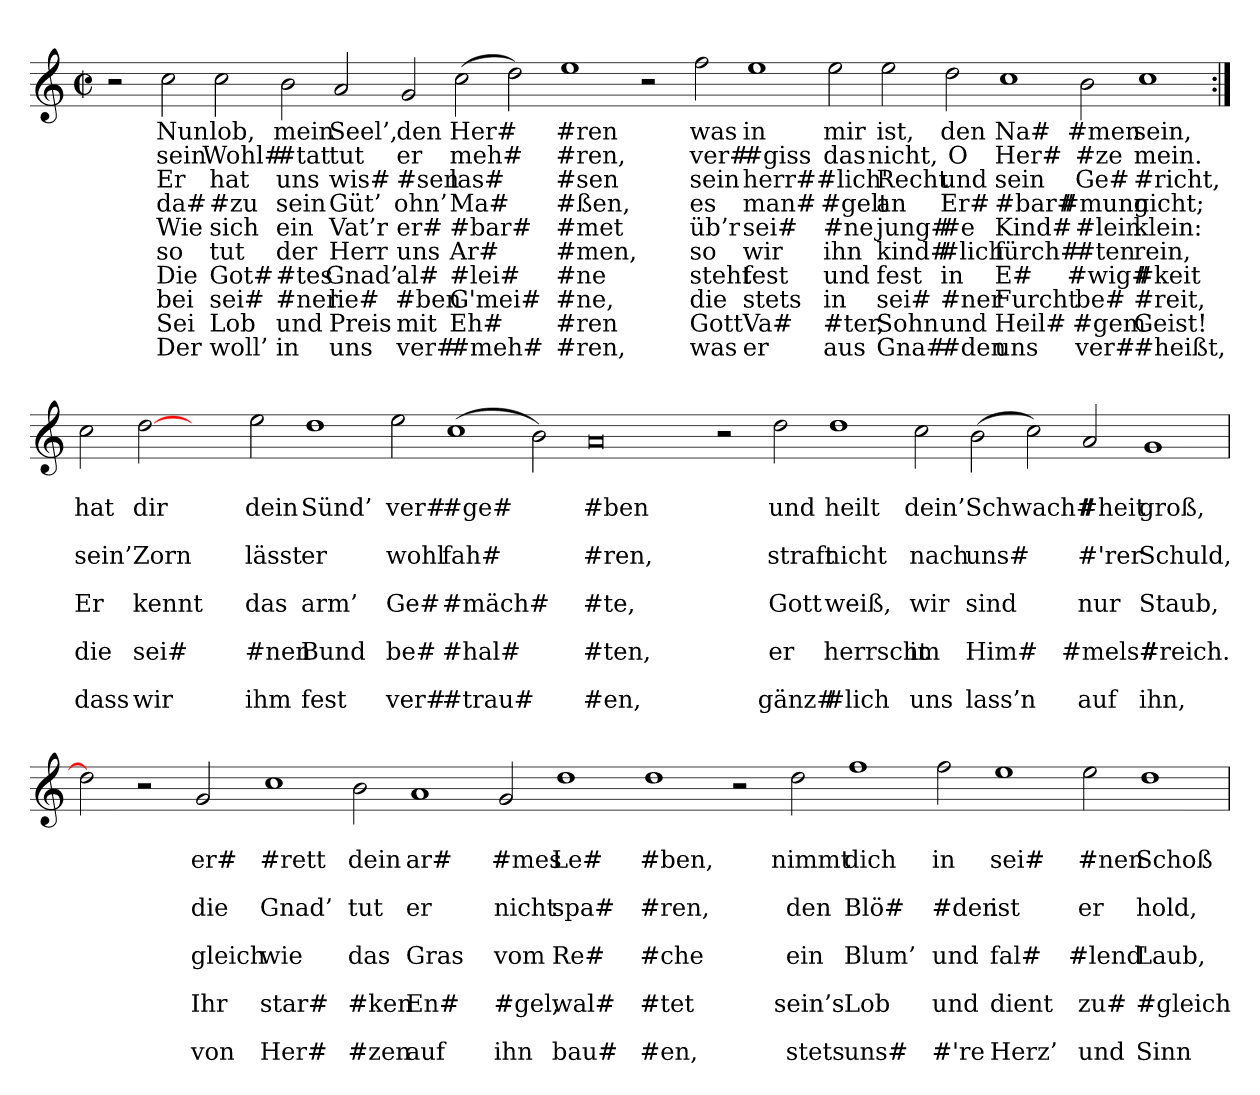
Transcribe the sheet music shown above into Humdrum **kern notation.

**kern	**text	**text	**text	**text	**text	**text	**text	**text	**text	**text
*part1	*part1	*part1	*part1	*part1	*part1	*part1	*part1	*part1	*part1	*part1
*staff1	*staff1	*staff1	*staff1	*staff1	*staff1	*staff1	*staff1	*staff1	*staff1	*staff1
*clefG2	*	*	*	*	*	*	*	*	*	*
*M4/4	*	*	*	*	*	*	*	*	*	*
*met(c|)	*	*	*	*	*	*	*	*	*	*
=	=	=	=	=	=	=	=	=	=	=
2r	.	.	.	.	.	.	.	.	.	.
2cc	Nun	sein	Er	da#	Wie	so	Die	bei	Sei	Der
2cc	lob,	Wohl#	hat	#zu	sich	tut	Got#	sei#	Lob	woll’
2b	mein	#tat	uns	sein	ein	der	#tes	#ner	und	in
2a	Seel’,	tut	wis#	Güt’	Vat’r	Herr	Gnad’	lie#	Preis	uns
2g	den	er	#sen	ohn’	er#	uns	al#	#ben	mit	ver#
(2cc	Her#	meh#	las#	Ma#	#bar#	Ar#	#lei#	G'mei#	Eh#	#meh#
2dd)	.	.	.	.	.	.	.	.	.	.
1ee	#ren	#ren,	#sen	#ßen,	#met	#men,	#ne	#ne,	#ren	#ren,
2r	.	.	.	.	.	.	.	.	.	.
2ff	was	ver#	sein	es	üb’r	so	steht	die	Gott	was
1ee	in	#giss	herr#	man#	sei#	wir	fest	stets	Va#	er
2ee	mir	das	#lich'	#gelt	#ne	ihn	und	in	#ter,	aus
2ee	ist,	nicht,	Recht	an	jung#	kind#	fest	sei#	Sohn	Gna#
2dd	den	O	und	Er#	#e	#lich	in	#ner	und	#den
1cc	Na#	Her#	sein	#bar#	Kind#	fürch#	E#	Furcht	Heil#	uns
2b	#men	#ze	Ge#	#mung	#lein	#ten	#wig#	be#	#gem	ver#
1cc	sein,	mein.	#richt,	nicht;	klein:	rein,	#keit	#reit,	Geist!	#heißt,
=:|!	=:|!	=:|!	=:|!	=:|!	=:|!	=:|!	=:|!	=:|!	=:|!	=:|!
2cc	.	hat	.	sein’	.	Er	.	die	.	dass
[2dd	.	dir	.	Zorn	.	kennt	.	sei#	.	wir
2ryy	.	.	.	.	.	.	.	.	.	.
2ee	.	dein	.	lässt	.	das	.	#nen	.	ihm
1dd	.	Sünd’	.	er	.	arm’	.	Bund	.	fest
2ee	.	ver#	.	wohl	.	Ge#	.	be#	.	ver#
(1cc	.	#ge#	.	fah#	.	#mäch#	.	#hal#	.	#trau#
2b)	.	.	.	.	.	.	.	.	.	.
0a	.	#ben	.	#ren,	.	#te,	.	#ten,	.	#en,
2r	.	.	.	.	.	.	.	.	.	.
2dd	.	und	.	straft	.	Gott	.	er	.	gänz#
1dd	.	heilt	.	nicht	.	weiß,	.	herrscht	.	#lich
2cc	.	dein’	.	nach	.	wir	.	im	.	uns
(2b	.	Schwach#	.	uns#	.	sind	.	Him#	.	lass’n
2cc)	.	.	.	.	.	.	.	.	.	.
2a	.	#heit	.	#'rer	.	nur	.	#mels#	.	auf
1g	.	groß,	.	Schuld,	.	Staub,	.	#reich.	.	ihn,
=	=	=	=	=	=	=	=	=	=	=
2dd]	.	.	.	.	.	.	.	.	.	.
2r	.	.	.	.	.	.	.	.	.	.
2g	.	er#	.	die	.	gleich	.	Ihr	.	von
1cc	.	#rett	.	Gnad’	.	wie	.	star#	.	Her#
2b	.	dein	.	tut	.	das	.	#ken	.	#zen
1a	.	ar#	.	er	.	Gras	.	En#	.	auf
2g	.	#mes	.	nicht	.	vom	.	#gel,	.	ihn
1dd	.	Le#	.	spa#	.	Re#	.	wal#	.	bau#
1dd	.	#ben,	.	#ren,	.	#che	.	#tet	.	#en,
2r	.	.	.	.	.	.	.	.	.	.
2dd	.	nimmt	.	den	.	ein	.	sein’s	.	stets
1ff	.	dich	.	Blö#	.	Blum’	.	Lob	.	uns#
2ff	.	in	.	#den	.	und	.	und	.	#'re
1ee	.	sei#	.	ist	.	fal#	.	dient	.	Herz’
2ee	.	#nen	.	er	.	#lend'	.	zu#	.	und
1dd	.	Schoß	.	hold,	.	Laub,	.	#gleich	.	Sinn
=	=	=	=	=	=	=	=	=	=	=
*-	*-	*-	*-	*-	*-	*-	*-	*-	*-	*-
